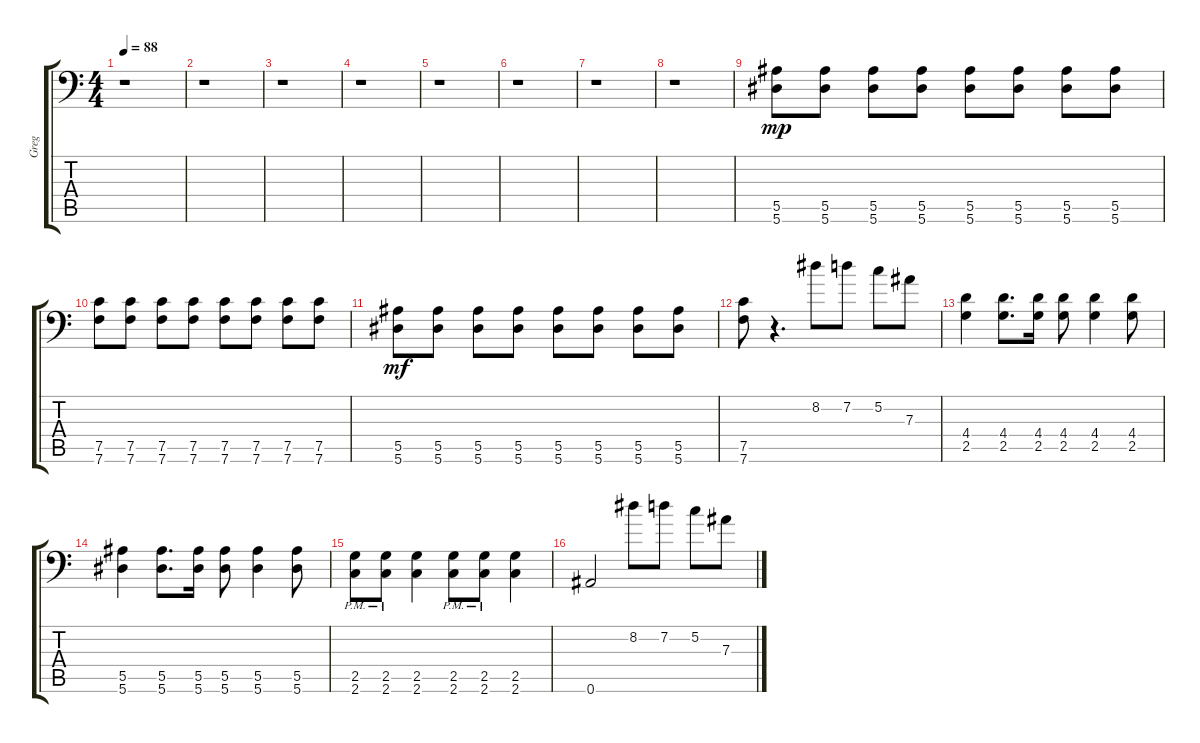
\track ("Greg" "Greg") {instrument distortionguitar}
\staff {score tabs}
\tuning (C4 G3 Eb3 Bb2 F2 Bb1) {hide}
\ts (4 4)
\tempo 88
\clef f4
\ks c
r.1{dy mf} |
r.1 |
r.1 |
r.1 |
r.1 |
r.1 |
r.1 |
r.1 |
(5.5 5.6).8{dy mp volume 8} (5.5 5.6).8 (5.5 5.6).8 (5.5 5.6).8 (5.5 5.6).8 (5.5 5.6).8 (5.5 5.6).8 (5.5 5.6).8 |
(7.5 7.6).8 (7.5 7.6).8 (7.5 7.6).8 (7.5 7.6).8 (7.5 7.6).8 (7.5 7.6).8 (7.5 7.6).8 (7.5 7.6).8 |
(5.5 5.6).8{dy mf} (5.5 5.6).8 (5.5 5.6).8 (5.5 5.6).8 (5.5 5.6).8 (5.5 5.6).8 (5.5 5.6).8 (5.5 5.6).8 |
(7.5 7.6).8 r.4{d} 8.2.8 7.2.8 5.2.8 7.3.8 |
(4.4 2.5).4 (4.4 2.5).8{d} (4.4 2.5).16 (4.4 2.5).8 (4.4 2.5).4 (4.4 2.5).8 |
(5.5 5.6).4 (5.5 5.6).8{d} (5.5 5.6).16 (5.5 5.6).8 (5.5 5.6).4 (5.5 5.6).8 |
(2.5{pm} 2.6{pm}).8 (2.5{pm} 2.6{pm}).8 (2.5 2.6).4 (2.5{pm} 2.6{pm}).8 (2.5{pm} 2.6{pm}).8 (2.5 2.6).4 |
0.6.2 8.2.8 7.2.8 5.2.8 7.3.8
